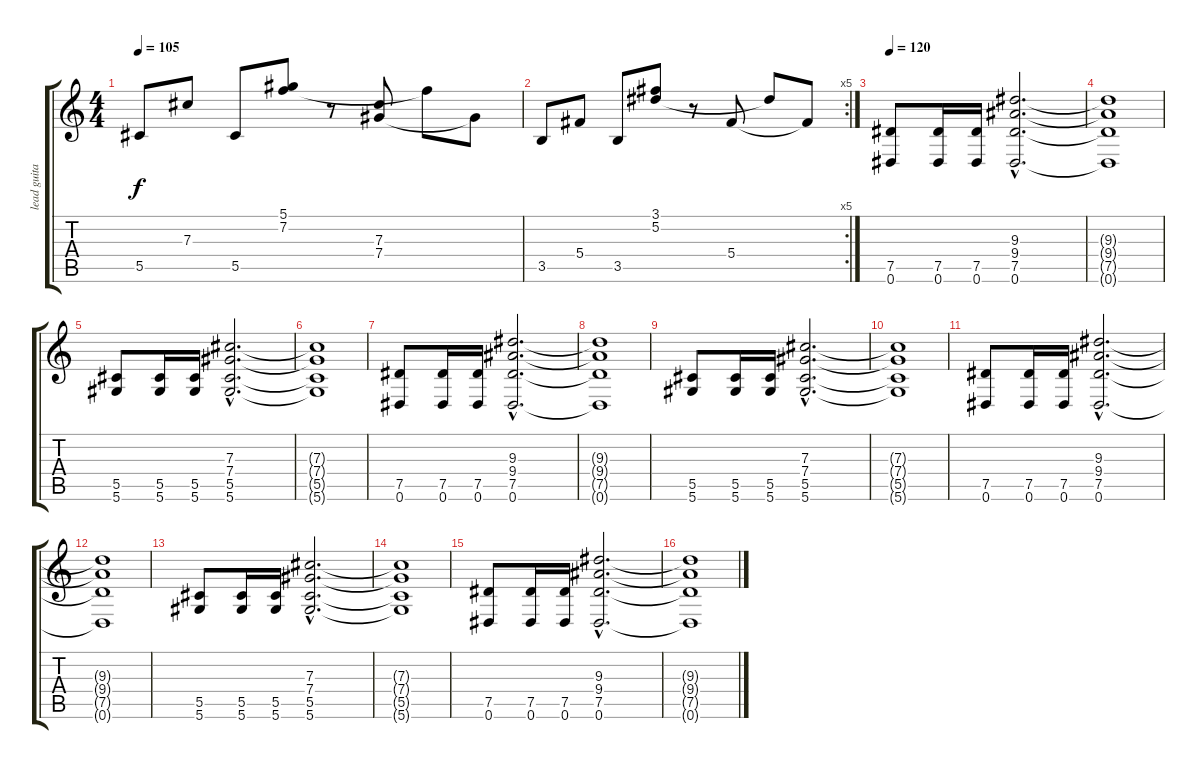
\track ("lead guitar" "lead guita") {instrument distortionguitar}
\staff {score tabs}
\tuning (Eb4 Bb3 Gb3 Db3 Ab2 Eb2) {hide}
\ts (4 4)
\tempo 105
\clef g2
\ks c
5.5.8{dy f} 7.3.8 5.5.8 (5.1 7.2).8 r.8 (7.3 7.4).8 7.2{t}.8 7.4{t}.8 |
\rc 5
3.5.8 5.4.8 3.5.8 (3.1 5.2).8 r.8 5.4.8 5.2{t}.8 5.4{t}.8 |
\tempo 120
(7.5 0.6).8{instrument distortionguitar} (7.5 0.6).16 (7.5 0.6).16 (9.3{hac} 9.4{hac} 7.5{hac} 0.6{hac}).2{d} |
(9.3{t} 9.4{t} 7.5{t} 0.6{t}).1 |
(5.5 5.6).8 (5.5 5.6).16 (5.5 5.6).16 (7.3{hac} 7.4{hac} 5.5{hac} 5.6{hac}).2{d} |
(7.3{t} 7.4{t} 5.5{t} 5.6{t}).1 |
(7.5 0.6).8{instrument distortionguitar} (7.5 0.6).16 (7.5 0.6).16 (9.3{hac} 9.4{hac} 7.5{hac} 0.6{hac}).2{d} |
(9.3{t} 9.4{t} 7.5{t} 0.6{t}).1 |
(5.5 5.6).8 (5.5 5.6).16 (5.5 5.6).16 (7.3{hac} 7.4{hac} 5.5{hac} 5.6{hac}).2{d} |
(7.3{t} 7.4{t} 5.5{t} 5.6{t}).1 |
(7.5 0.6).8 (7.5 0.6).16 (7.5 0.6).16 (9.3{hac} 9.4{hac} 7.5{hac} 0.6{hac}).2{d} |
(9.3{t} 9.4{t} 7.5{t} 0.6{t}).1 |
(5.5 5.6).8 (5.5 5.6).16 (5.5 5.6).16 (7.3{hac} 7.4{hac} 5.5{hac} 5.6{hac}).2{d} |
(7.3{t} 7.4{t} 5.5{t} 5.6{t}).1 |
(7.5 0.6).8 (7.5 0.6).16 (7.5 0.6).16 (9.3{hac} 9.4{hac} 7.5{hac} 0.6{hac}).2{d} |
(9.3{t} 9.4{t} 7.5{t} 0.6{t}).1
